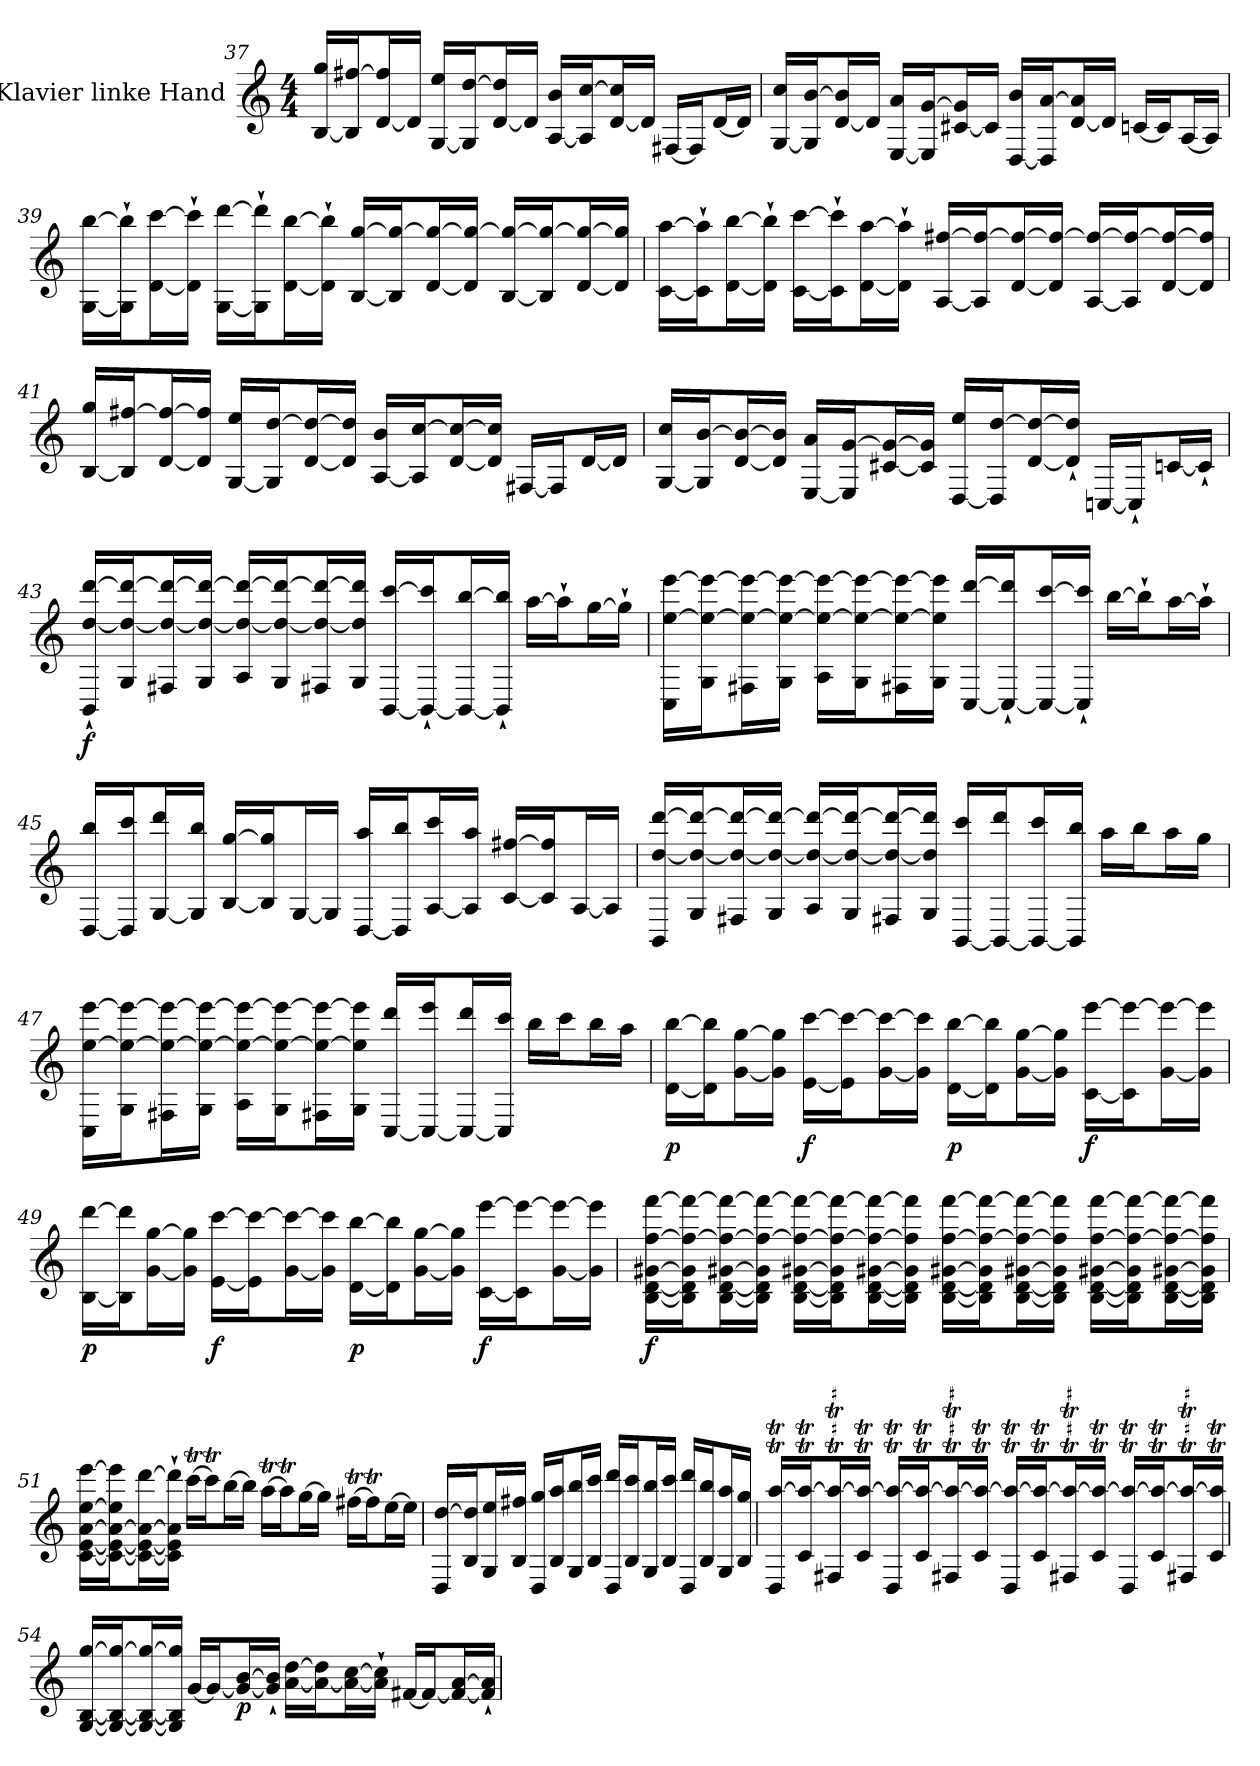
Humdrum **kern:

**kern	**dynam
*part1	*part1
*staff1	*staff1
*I"Klavier linke Hand	*
*clefG2	*
*k[]	*
*M4/4	*
=37	=37
[16B 16ggLL	.
16B] [16ff#XJ	.
[16d 16ff#]L	.
16dJJ]	.
[16G 16eeLL	.
16G] [16ddJ	.
[16d 16dd]L	.
16dJJ]	.
[16A 16bLL	.
16A] [16ccJ	.
[16d 16cc]L	.
16dJJ]	.
[16F#XLL	.
16F#J]	.
[16dL	.
16dJJ]	.
=38	=38
[16G 16ccLL	.
16G] [16bJ	.
[16d 16b]L	.
16dJJ]	.
[16E 16aLL	.
16E] [16gJ	.
[16c#X 16g]L	.
16c#JJ]	.
[16D 16bLL	.
16D] [16aJ	.
[16d 16a]L	.
16dJJ]	.
[16cnLL	.
16cJ]	.
[16AL	.
16AJJ]	.
=39	=39
[16G [16bbLL	.
16G]` 16bb]`J	.
[16d [16cccL	.
16d]` 16ccc]`JJ	.
[16G [16dddLL	.
16G]` 16ddd]`J	.
[16d [16bbL	.
16d]` 16bb]`JJ	.
[16B [16ggLL	.
16B] 16gg_J	.
[16d 16gg_L	.
16d] 16gg_JJ	.
[16B 16gg_LL	.
16B] 16gg_J	.
[16d 16gg_L	.
16d] 16gg]JJ	.
=40	=40
[16c [16aaLL	.
16c]` 16aa]`J	.
[16d [16bbL	.
16d]` 16bb]`JJ	.
[16c [16cccLL	.
16c]` 16ccc]`J	.
[16d [16aaL	.
16d]` 16aa]`JJ	.
[16A [16ff#XLL	.
16A] 16ff#_J	.
[16d 16ff#_L	.
16d] 16ff#_JJ	.
[16A 16ff#_LL	.
16A] 16ff#_J	.
[16d 16ff#_L	.
16d] 16ff#]JJ	.
=41	=41
[16B 16ggLL	.
16B] [16ff#XJ	.
[16d 16ff#_L	.
16d] 16ff#]JJ	.
[16G 16eeLL	.
16G] [16ddJ	.
[16d 16dd_L	.
16d] 16dd]JJ	.
[16A 16bLL	.
16A] [16ccJ	.
[16d 16cc_L	.
16d] 16cc]JJ	.
[16F#XLL	.
16F#J]	.
[16dL	.
16dJJ]	.
=42	=42
[16G 16ccLL	.
16G] [16bJ	.
[16d 16b_L	.
16d] 16b]JJ	.
[16E 16aLL	.
16E] [16gJ	.
[16c#X 16g_L	.
16c#] 16g]JJ	.
[16D 16eeLL	.
16D] [16ddJ	.
[16d 16dd_L	.
16d]` 16dd]`JJ	.
[16CnLL	.
16C`J]	.
[16cnL	.
16c`JJ]	.
=43	=43
16BB` [16dd` [16ddd`LL	f
16G 16dd_ 16ddd_J	.
16F#X 16dd_ 16ddd_L	.
16G 16dd_ 16ddd_JJ	.
16A 16dd_ 16ddd_LL	.
16G 16dd_ 16ddd_J	.
16F#X 16dd_ 16ddd_L	.
16G 16dd] 16ddd]JJ	.
[16BB [16cccLL	.
16BB_` 16ccc]`J	.
16BB_ [16bbL	.
16BB]` 16bb]`JJ	.
[16aaLL	.
16aa`J]	.
[16ggL	.
16gg`JJ]	.
=44	=44
16C [16ee [16eeeLL	.
16G 16ee_ 16eee_J	.
16F#X 16ee_ 16eee_L	.
16G 16ee_ 16eee_JJ	.
16A 16ee_ 16eee_LL	.
16G 16ee_ 16eee_J	.
16F#X 16ee_ 16eee_L	.
16G 16ee] 16eee]JJ	.
[16C [16dddLL	.
16C_` 16ddd]`J	.
16C_ [16cccL	.
16C]` 16ccc]`JJ	.
[16bbLL	.
16bb`J]	.
[16aaL	.
16aa`JJ]	.
=45	=45
[16D 16bbLL	.
16D] 16cccJ	.
[16G 16dddL	.
16G] 16bbJJ	.
[16B [16ggLL	.
16B] 16gg]J	.
[16GL	.
16GJJ]	.
[16D 16aaLL	.
16D] 16bbJ	.
[16A 16cccL	.
16A] 16aaJJ	.
[16c [16ff#XLL	.
16c] 16ff#]J	.
[16AL	.
16AJJ]	.
=46	=46
16BB [16dd [16dddLL	.
16G 16dd_ 16ddd_J	.
16F#X 16dd_ 16ddd_L	.
16G 16dd_ 16ddd_JJ	.
16A 16dd_ 16ddd_LL	.
16G 16dd_ 16ddd_J	.
16F#X 16dd_ 16ddd_L	.
16G 16dd] 16ddd]JJ	.
[16BB 16cccLL	.
16BB_ 16dddJ	.
16BB_ 16cccL	.
16BB] 16bbJJ	.
16aaLL	.
16bbJ	.
16aaL	.
16ggJJ	.
=47	=47
16C [16ee [16eeeLL	.
16G 16ee_ 16eee_J	.
16F#X 16ee_ 16eee_L	.
16G 16ee_ 16eee_JJ	.
16A 16ee_ 16eee_LL	.
16G 16ee_ 16eee_J	.
16F#X 16ee_ 16eee_L	.
16G 16ee] 16eee]JJ	.
[16C 16dddLL	.
16C_ 16eeeJ	.
16C_ 16dddL	.
16C] 16cccJJ	.
16bbLL	.
16cccJ	.
16bbL	.
16aaJJ	.
=48	=48
[16d [16bbLL	p
16d] 16bb]J	.
[16g [16ggL	.
16g] 16gg]JJ	.
[16e [16cccLL	f
16e] 16ccc_J	.
[16g 16ccc_L	.
16g] 16ccc]JJ	.
[16d [16bbLL	p
16d] 16bb]J	.
[16g [16ggL	.
16g] 16gg]JJ	.
[16c [16eeeLL	f
16c] 16eee_J	.
[16g 16eee_L	.
16g] 16eee]JJ	.
=49	=49
[16B [16dddLL	p
16B] 16ddd]J	.
[16g [16ggL	.
16g] 16gg]JJ	.
[16e [16cccLL	f
16e] 16ccc_J	.
[16g 16ccc_L	.
16g] 16ccc]JJ	.
[16d [16bbLL	p
16d] 16bb]J	.
[16g [16ggL	.
16g] 16gg]JJ	.
[16c [16eeeLL	f
16c] 16eee_J	.
[16g 16eee_L	.
16g] 16eee]JJ	.
=50	=50
[16B [16d [16g#X [16ff [16fffLL	f
16B] 16d] 16g#] 16ff_ 16fff_J	.
[16B [16d [16g#X 16ff_ 16fff_L	.
16B] 16d] 16g#] 16ff_ 16fff_JJ	.
[16B [16d [16g#X 16ff_ 16fff_LL	.
16B] 16d] 16g#] 16ff_ 16fff_J	.
[16B [16d [16g#X 16ff_ 16fff_L	.
16B] 16d] 16g#] 16ff] 16fff]JJ	.
[16B [16d [16g#X [16ff [16fffLL	.
16B] 16d] 16g#] 16ff_ 16fff_J	.
[16B [16d [16g#X 16ff_ 16fff_L	.
16B] 16d] 16g#] 16ff] 16fff]JJ	.
[16B [16d [16g#X [16ff [16fffLL	.
16B] 16d] 16g#] 16ff_ 16fff_J	.
[16B [16d [16g#X 16ff_ 16fff_L	.
16B] 16d] 16g#] 16ff] 16fff]JJ	.
=51	=51
[16c [16e [16a [16ee [16eeeLL	.
16c_ 16e_ 16a_ 16ee] 16eee]J	.
16c_ 16e_ 16a_ [16dddL	.
16c]` 16e]` 16a]` 16ddd]`JJ	.
[16cccTLL	.
16cccTJ]	.
[16bbL	.
16bbJJ]	.
[16aaTLL	.
16aaTJ]	.
[16ggL	.
16ggJJ]	.
[16ff#XtLL	.
16ff#tJ]	.
[16eeL	.
16eeJJ]	.
=52	=52
16D [16ddLL	.
16B 16dd]J	.
16G 16eeL	.
16B 16ff#XJJ	.
16D 16ggLL	.
16B 16aaJ	.
16G 16bbL	.
16B 16cccJJ	.
16D 16dddLL	.
16B 16cccJ	.
16G 16bbL	.
16B 16cccJJ	.
16D 16dddLL	.
16B 16bbJ	.
16G 16aaL	.
16B 16ggJJ	.
=53	=53
16DT [16aaTLL	.
16cT 16aa_TJ	.
16F#XT 16aa_TL	.
16cT 16aa_TJJ	.
16DT 16aa_TLL	.
16cT 16aa_TJ	.
16F#XT 16aa_TL	.
16cT 16aa_TJJ	.
16DT 16aa_TLL	.
16cT 16aa_TJ	.
16F#XT 16aa_TL	.
16cT 16aa_TJJ	.
16DT 16aa_TLL	.
16cT 16aa_TJ	.
16F#XT 16aa_TL	.
16cT 16aa]TJJ	.
=54	=54
[16G [16B [16ggLL	.
16G_ 16B_ 16gg_J	.
16G_ 16B_ 16gg_L	.
16G] 16B] 16gg]JJ	.
[16gLL	.
16gJ_	.
16g_ [16bL	p
16g]` 16b]`JJ	.
[16a [16ddLL	.
16a_ 16dd]J	.
16a_ [16ccL	.
16a]` 16cc]`JJ	.
[16f#XLL	.
16f#J_	.
16f#_ [16aL	.
16f#]` 16a]`JJ	.
=	=
*-	*-
